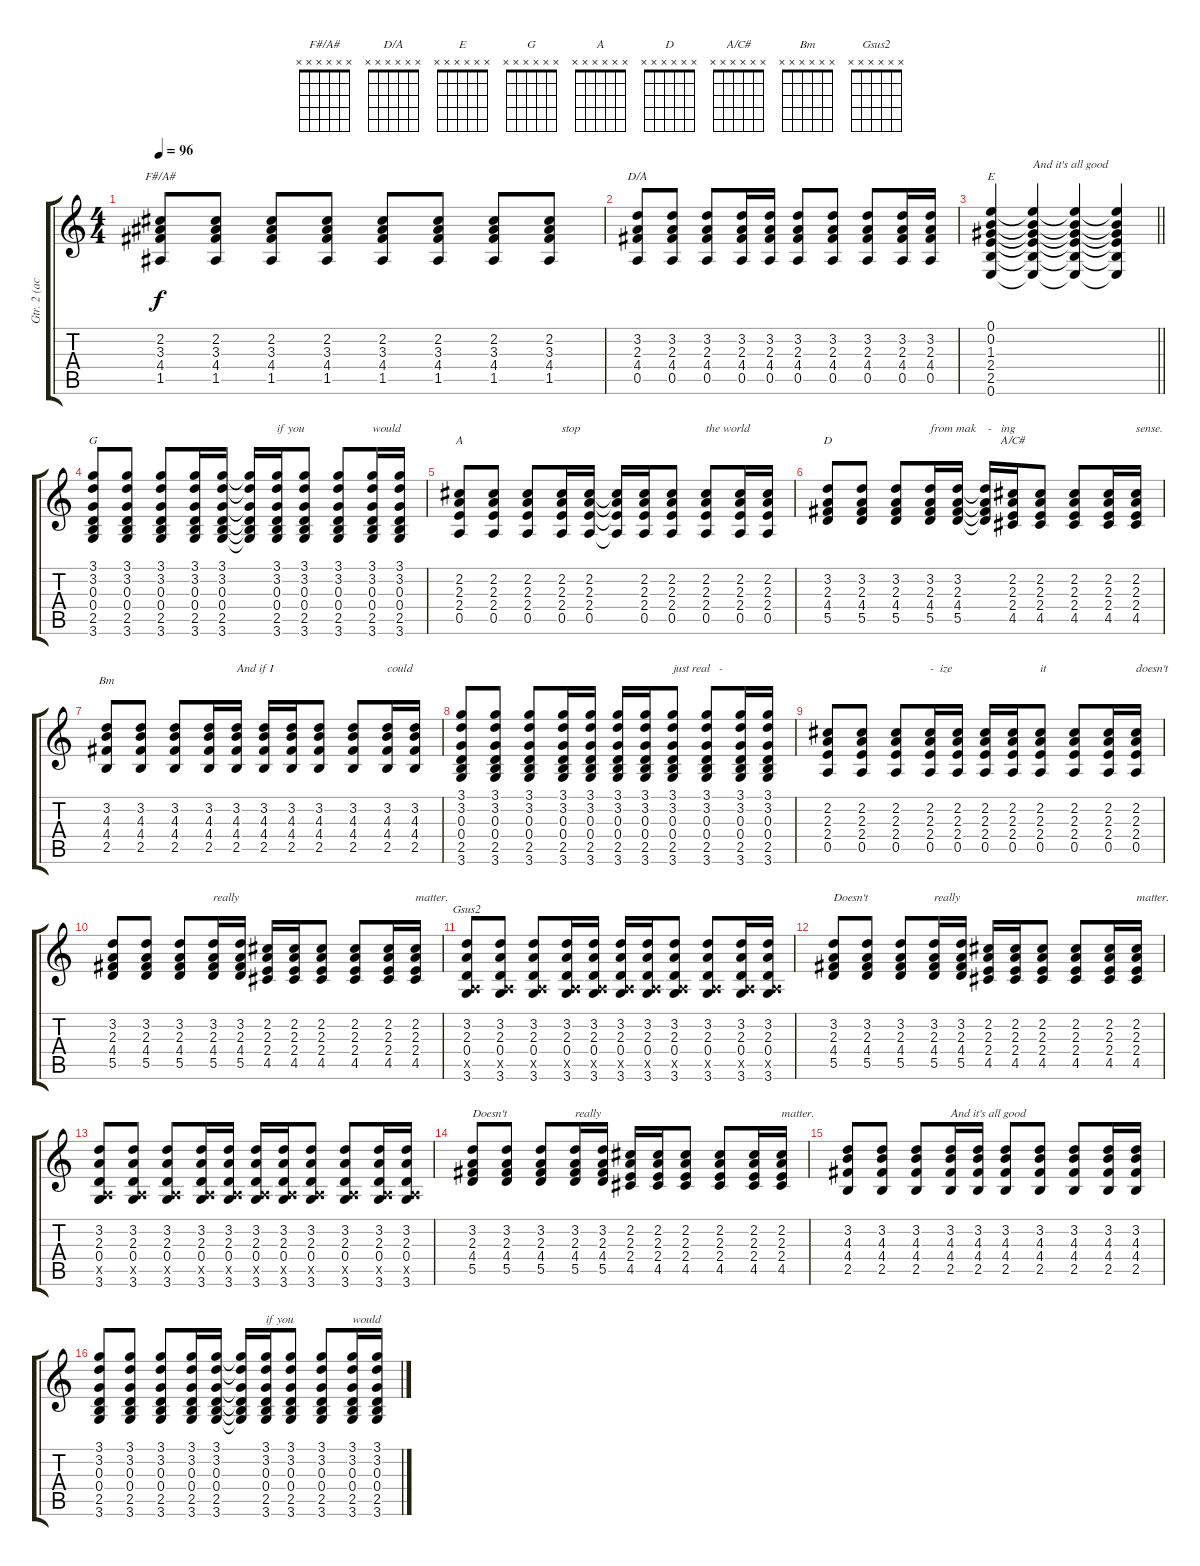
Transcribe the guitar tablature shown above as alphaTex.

\track ("Gtr. 2 (acous.)" "Gtr. 2 (ac") {instrument acousticguitarnylon}
\staff {score tabs}
\tuning (E4 B3 G3 D3 A2 E2) {hide}
\chord ("F#/A#" x x x x x x)
\chord ("D/A" x x x x x x)
\chord ("E" x x x x x x)
\chord ("G" x x x x x x)
\chord ("A" x x x x x x)
\chord ("D" x x x x x x)
\chord ("A/C#" x x x x x x)
\chord ("Bm" x x x x x x)
\chord ("Gsus2" x x x x x x)
\ts (4 4)
\tempo 96
\clef g2
\ks c
(2.2 3.3 4.4 1.5).8{ch "F#/A#" dy f} (2.2 3.3 4.4 1.5).8 (2.2 3.3 4.4 1.5).8 (2.2 3.3 4.4 1.5).8 (2.2 3.3 4.4 1.5).8 (2.2 3.3 4.4 1.5).8 (2.2 3.3 4.4 1.5).8 (2.2 3.3 4.4 1.5).8 |
(3.2 2.3 4.4 0.5).8{ch "D/A"} (3.2 2.3 4.4 0.5).8 (3.2 2.3 4.4 0.5).8 (3.2 2.3 4.4 0.5).16 (3.2 2.3 4.4 0.5).16 (3.2 2.3 4.4 0.5).8 (3.2 2.3 4.4 0.5).8 (3.2 2.3 4.4 0.5).8 (3.2 2.3 4.4 0.5).16 (3.2 2.3 4.4 0.5).16 |
\barLineRight lightlight
(0.1 0.2 1.3 2.4 2.5 0.6).4{ch "E"} (0.1{t} 0.2{t} 1.3{t} 2.4{t} 2.5{t} 0.6{t}).4{txt "And it's all good"} (0.1{t} 0.2{t} 1.3{t} 2.4{t} 2.5{t} 0.6{t}).4 (0.1{t} 0.2{t} 1.3{t} 2.4{t} 2.5{t} 0.6{t}).4 |
(3.1 3.2 0.3 0.4 2.5 3.6).8{ch "G"} (3.1 3.2 0.3 0.4 2.5 3.6).8 (3.1 3.2 0.3 0.4 2.5 3.6).8 (3.1 3.2 0.3 0.4 2.5 3.6).16 (3.1 3.2 0.3 0.4 2.5 3.6).16 (3.1{t} 3.2{t} 0.3{t} 0.4{t} 2.5{t} 3.6{t}).16 (3.1 3.2 0.3 0.4 2.5 3.6).16{txt "if you"} (3.1 3.2 0.3 0.4 2.5 3.6).8 (3.1 3.2 0.3 0.4 2.5 3.6).8 (3.1 3.2 0.3 0.4 2.5 3.6).16{txt "would"} (3.1 3.2 0.3 0.4 2.5 3.6).16 |
(2.2 2.3 2.4 0.5).8{ch "A"} (2.2 2.3 2.4 0.5).8 (2.2 2.3 2.4 0.5).8 (2.2 2.3 2.4 0.5).16{txt "stop"} (2.2 2.3 2.4 0.5).16 (2.2{t} 2.3{t} 2.4{t} 0.5{t}).16 (2.2 2.3 2.4 0.5).16 (2.2 2.3 2.4 0.5).8 (2.2 2.3 2.4 0.5).8{txt "the world"} (2.2 2.3 2.4 0.5).16 (2.2 2.3 2.4 0.5).16 |
(3.2 2.3 4.4 5.5).8{ch "D"} (3.2 2.3 4.4 5.5).8 (3.2 2.3 4.4 5.5).8 (3.2 2.3 4.4 5.5).16{txt "from mak    -   ing"} (3.2 2.3 4.4 5.5).16 (3.2{t} 2.3{t} 4.4{t} 5.5{t}).16 (2.2 2.3 2.4 4.5).16{ch "A/C#"} (2.2 2.3 2.4 4.5).8 (2.2 2.3 2.4 4.5).8 (2.2 2.3 2.4 4.5).16 (2.2 2.3 2.4 4.5).16{txt "sense."} |
(3.2 4.3 4.4 2.5).8{ch "Bm"} (3.2 4.3 4.4 2.5).8 (3.2 4.3 4.4 2.5).8 (3.2 4.3 4.4 2.5).16 (3.2 4.3 4.4 2.5).16{txt "And if I"} (3.2 4.3 4.4 2.5).16 (3.2 4.3 4.4 2.5).16 (3.2 4.3 4.4 2.5).8 (3.2 4.3 4.4 2.5).8 (3.2 4.3 4.4 2.5).16{txt "could"} (3.2 4.3 4.4 2.5).16 |
(3.1 3.2 0.3 0.4 2.5 3.6).8 (3.1 3.2 0.3 0.4 2.5 3.6).8 (3.1 3.2 0.3 0.4 2.5 3.6).8 (3.1 3.2 0.3 0.4 2.5 3.6).16 (3.1 3.2 0.3 0.4 2.5 3.6).16 (3.1 3.2 0.3 0.4 2.5 3.6).16 (3.1 3.2 0.3 0.4 2.5 3.6).16 (3.1 3.2 0.3 0.4 2.5 3.6).8{txt "just real   -"} (3.1 3.2 0.3 0.4 2.5 3.6).8 (3.1 3.2 0.3 0.4 2.5 3.6).16 (3.1 3.2 0.3 0.4 2.5 3.6).16 |
(2.2 2.3 2.4 0.5).8 (2.2 2.3 2.4 0.5).8 (2.2 2.3 2.4 0.5).8 (2.2 2.3 2.4 0.5).16{txt "-  ize"} (2.2 2.3 2.4 0.5).16 (2.2 2.3 2.4 0.5).16 (2.2 2.3 2.4 0.5).16 (2.2 2.3 2.4 0.5).8{txt "it"} (2.2 2.3 2.4 0.5).8 (2.2 2.3 2.4 0.5).16 (2.2 2.3 2.4 0.5).16{txt "doesn't"} |
(3.2 2.3 4.4 5.5).8 (3.2 2.3 4.4 5.5).8 (3.2 2.3 4.4 5.5).8 (3.2 2.3 4.4 5.5).16{txt "really"} (3.2 2.3 4.4 5.5).16 (2.2 2.3 2.4 4.5).16 (2.2 2.3 2.4 4.5).16 (2.2 2.3 2.4 4.5).8 (2.2 2.3 2.4 4.5).8 (2.2 2.3 2.4 4.5).16 (2.2 2.3 2.4 4.5).16{txt "matter."} |
(3.2 2.3 0.4 0.5{x} 3.6).8{ch "Gsus2"} (3.2 2.3 0.4 0.5{x} 3.6).8 (3.2 2.3 0.4 0.5{x} 3.6).8 (3.2 2.3 0.4 0.5{x} 3.6).16 (3.2 2.3 0.4 0.5{x} 3.6).16 (3.2 2.3 0.4 0.5{x} 3.6).16 (3.2 2.3 0.4 0.5{x} 3.6).16 (3.2 2.3 0.4 0.5{x} 3.6).8 (3.2 2.3 0.4 0.5{x} 3.6).8 (3.2 2.3 0.4 0.5{x} 3.6).16 (3.2 2.3 0.4 0.5{x} 3.6).16 |
(3.2 2.3 4.4 5.5).8{txt "Doesn't"} (3.2 2.3 4.4 5.5).8 (3.2 2.3 4.4 5.5).8 (3.2 2.3 4.4 5.5).16{txt "really"} (3.2 2.3 4.4 5.5).16 (2.2 2.3 2.4 4.5).16 (2.2 2.3 2.4 4.5).16 (2.2 2.3 2.4 4.5).8 (2.2 2.3 2.4 4.5).8 (2.2 2.3 2.4 4.5).16 (2.2 2.3 2.4 4.5).16{txt "matter."} |
(3.2 2.3 0.4 0.5{x} 3.6).8 (3.2 2.3 0.4 0.5{x} 3.6).8 (3.2 2.3 0.4 0.5{x} 3.6).8 (3.2 2.3 0.4 0.5{x} 3.6).16 (3.2 2.3 0.4 0.5{x} 3.6).16 (3.2 2.3 0.4 0.5{x} 3.6).16 (3.2 2.3 0.4 0.5{x} 3.6).16 (3.2 2.3 0.4 0.5{x} 3.6).8 (3.2 2.3 0.4 0.5{x} 3.6).8 (3.2 2.3 0.4 0.5{x} 3.6).16 (3.2 2.3 0.4 0.5{x} 3.6).16 |
(3.2 2.3 4.4 5.5).8{txt "Doesn't"} (3.2 2.3 4.4 5.5).8 (3.2 2.3 4.4 5.5).8 (3.2 2.3 4.4 5.5).16{txt "really"} (3.2 2.3 4.4 5.5).16 (2.2 2.3 2.4 4.5).16 (2.2 2.3 2.4 4.5).16 (2.2 2.3 2.4 4.5).8 (2.2 2.3 2.4 4.5).8 (2.2 2.3 2.4 4.5).16 (2.2 2.3 2.4 4.5).16{txt "matter."} |
(3.2 4.3 4.4 2.5).8 (3.2 4.3 4.4 2.5).8 (3.2 4.3 4.4 2.5).8 (3.2 4.3 4.4 2.5).16{txt "And it's all good"} (3.2 4.3 4.4 2.5).16 (3.2 4.3 4.4 2.5).8 (3.2 4.3 4.4 2.5).8 (3.2 4.3 4.4 2.5).8 (3.2 4.3 4.4 2.5).16 (3.2 4.3 4.4 2.5).16 |
(3.1 3.2 0.3 0.4 2.5 3.6).8 (3.1 3.2 0.3 0.4 2.5 3.6).8 (3.1 3.2 0.3 0.4 2.5 3.6).8 (3.1 3.2 0.3 0.4 2.5 3.6).16 (3.1 3.2 0.3 0.4 2.5 3.6).16 (3.1{t} 3.2{t} 0.3{t} 0.4{t} 2.5{t} 3.6{t}).16 (3.1 3.2 0.3 0.4 2.5 3.6).16{txt "if you"} (3.1 3.2 0.3 0.4 2.5 3.6).8 (3.1 3.2 0.3 0.4 2.5 3.6).8 (3.1 3.2 0.3 0.4 2.5 3.6).16{txt "would"} (3.1 3.2 0.3 0.4 2.5 3.6).16
